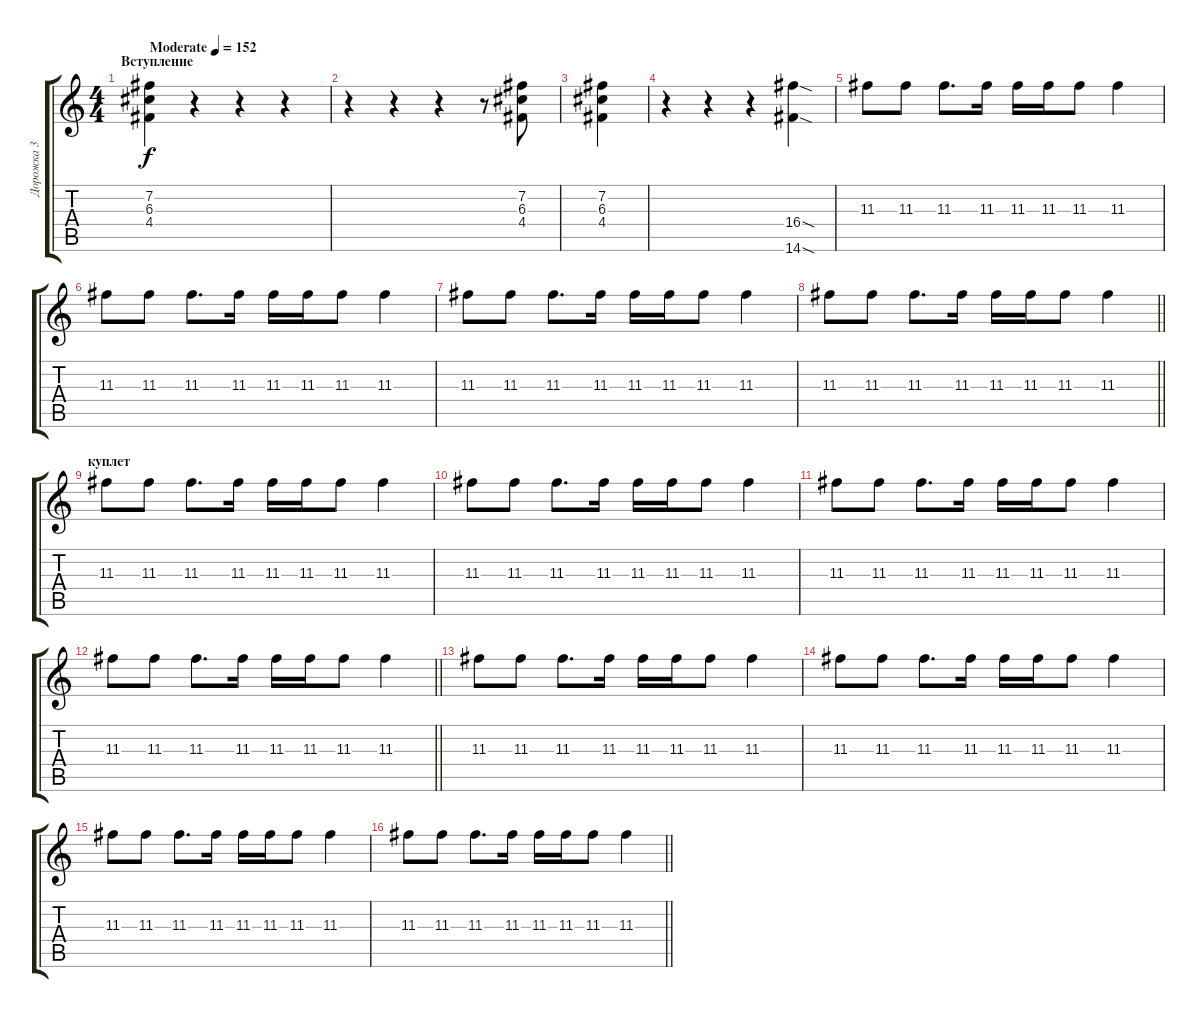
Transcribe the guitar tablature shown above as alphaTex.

\track ("Дорожка 3" "Дорожка 3") {instrument electricguitarclean}
\staff {score tabs}
\tuning (E4 B3 G3 D3 A2 E2) {hide}
\ts (4 4)
\section ("" "Вступление")
\tempo (152 "Moderate")
\clef g2
\ks c
(7.2 6.3 4.4).4{dy f instrument electricguitarclean} r.4 r.4 r.4 |
r.4 r.4 r.4 r.8 (7.2 6.3 4.4).8 |
(7.2 6.3 4.4).4 |
r.4 r.4 r.4 (16.4{sod} 14.6{sod}).4 |
11.3.8 11.3.8 11.3.8{d} 11.3.16 11.3.16 11.3.16 11.3.8 11.3.4 |
11.3.8 11.3.8 11.3.8{d} 11.3.16 11.3.16 11.3.16 11.3.8 11.3.4 |
11.3.8 11.3.8 11.3.8{d} 11.3.16 11.3.16 11.3.16 11.3.8 11.3.4 |
\barLineRight lightlight
11.3.8 11.3.8 11.3.8{d} 11.3.16 11.3.16 11.3.16 11.3.8 11.3.4 |
\section ("" "куплет")
11.3.8 11.3.8 11.3.8{d} 11.3.16 11.3.16 11.3.16 11.3.8 11.3.4 |
11.3.8 11.3.8 11.3.8{d} 11.3.16 11.3.16 11.3.16 11.3.8 11.3.4 |
11.3.8 11.3.8 11.3.8{d} 11.3.16 11.3.16 11.3.16 11.3.8 11.3.4 |
\barLineRight lightlight
11.3.8 11.3.8 11.3.8{d} 11.3.16 11.3.16 11.3.16 11.3.8 11.3.4 |
11.3.8 11.3.8 11.3.8{d} 11.3.16 11.3.16 11.3.16 11.3.8 11.3.4 |
11.3.8 11.3.8 11.3.8{d} 11.3.16 11.3.16 11.3.16 11.3.8 11.3.4 |
11.3.8 11.3.8 11.3.8{d} 11.3.16 11.3.16 11.3.16 11.3.8 11.3.4 |
\barLineRight lightlight
11.3.8 11.3.8 11.3.8{d} 11.3.16 11.3.16 11.3.16 11.3.8 11.3.4
